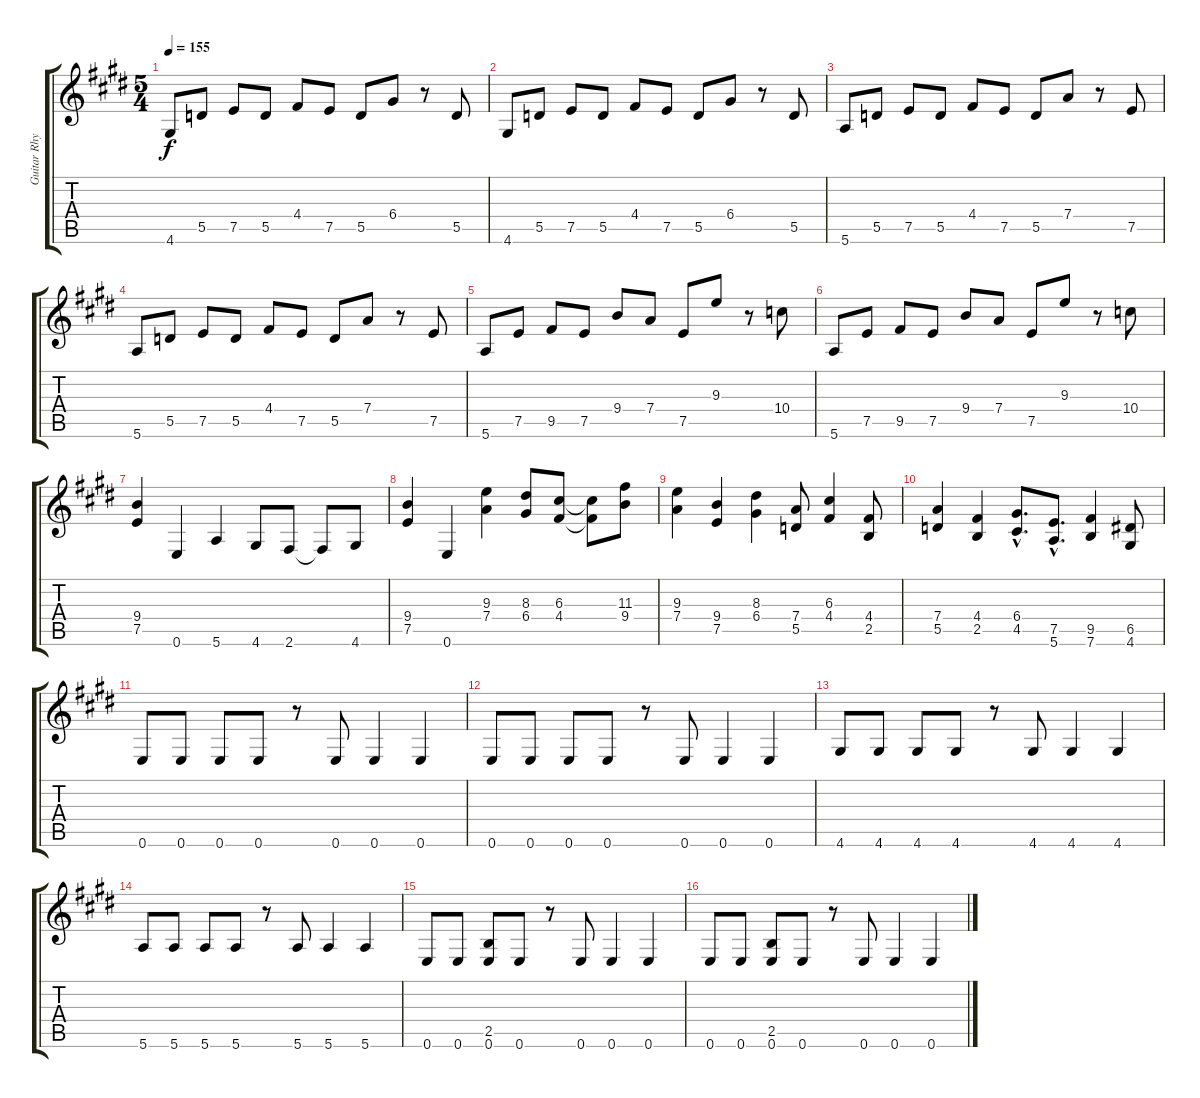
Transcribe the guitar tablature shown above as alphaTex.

\track ("Guitar Rhythm" "Guitar Rhy") {instrument distortionguitar}
\staff {score tabs}
\tuning (E4 B3 G3 D3 A2 E2) {hide}
\ts (5 4)
\tempo 155
\clef g2
\ks e
4.6.8{dy f} 5.5.8 7.5.8 5.5.8 4.4.8 7.5.8 5.5.8 6.4.8 r.8 5.5.8 |
4.6.8 5.5.8 7.5.8 5.5.8 4.4.8 7.5.8 5.5.8 6.4.8 r.8 5.5.8 |
5.6.8 5.5.8 7.5.8 5.5.8 4.4.8 7.5.8 5.5.8 7.4.8 r.8 7.5.8 |
5.6.8 5.5.8 7.5.8 5.5.8 4.4.8 7.5.8 5.5.8 7.4.8 r.8 7.5.8 |
5.6.8 7.5.8 9.5.8 7.5.8 9.4.8 7.4.8 7.5.8 9.3.8 r.8 10.4.8 |
5.6.8 7.5.8 9.5.8 7.5.8 9.4.8 7.4.8 7.5.8 9.3.8 r.8 10.4.8 |
(9.4 7.5).4 0.6.4 5.6.4 4.6.8 2.6.8 2.6{t}.8 4.6.8 |
(9.4 7.5).4 0.6.4 (9.3 7.4).4 (8.3 6.4).8 (6.3 4.4).8 (6.3{t} 4.4{t}).8 (11.3 9.4).8 |
(9.3 7.4).4 (9.4 7.5).4 (8.3 6.4).4 (7.4 5.5).8 (6.3 4.4).4 (4.4 2.5).8 |
(7.4 5.5).4 (4.4 2.5).4 (6.4{hac} 4.5{hac}).8{d} (7.5{hac} 5.6{hac}).8{d} (9.5 7.6).4 (6.5 4.6).8 |
0.6.8 0.6.8 0.6.8 0.6.8 r.8 0.6.8 0.6.4 0.6.4 |
0.6.8 0.6.8 0.6.8 0.6.8 r.8 0.6.8 0.6.4 0.6.4 |
4.6.8 4.6.8 4.6.8 4.6.8 r.8 4.6.8 4.6.4 4.6.4 |
5.6.8 5.6.8 5.6.8 5.6.8 r.8 5.6.8 5.6.4 5.6.4 |
0.6.8 0.6.8 (2.5 0.6).8 0.6.8 r.8 0.6.8 0.6.4 0.6.4 |
0.6.8 0.6.8 (2.5 0.6).8 0.6.8 r.8 0.6.8 0.6.4 0.6.4
